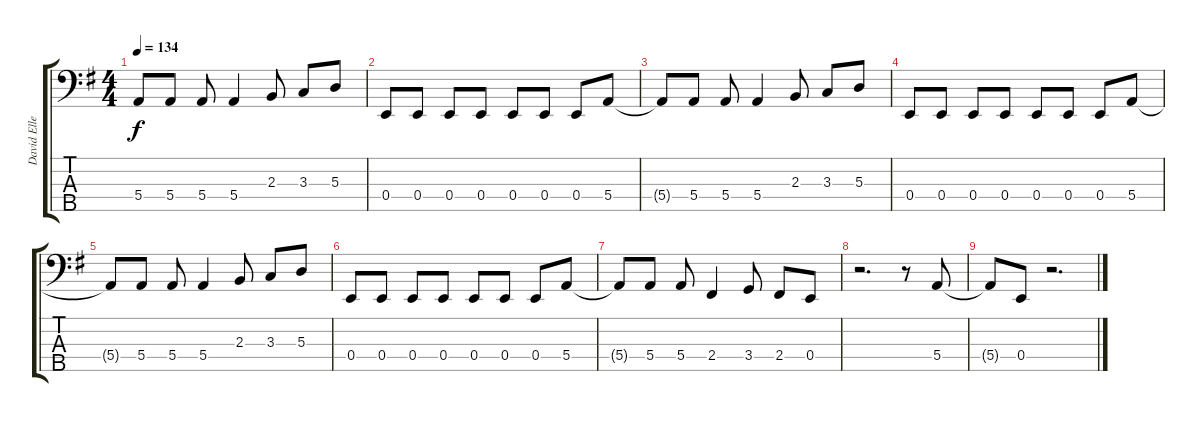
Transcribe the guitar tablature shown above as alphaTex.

\track ("David Ellefson" "David Elle") {instrument electricbasspick}
\staff {score tabs}
\tuning (G2 D2 A1 E1 B0) {hide}
\ts (4 4)
\tempo 134
\clef f4
\ks eminor
5.4{t}.8{dy f} 5.4.8 5.4.8 5.4.4 2.3.8 3.3.8 5.3.8 |
0.4.8 0.4.8 0.4.8 0.4.8 0.4.8 0.4.8 0.4.8 5.4.8 |
5.4{t}.8 5.4.8 5.4.8 5.4.4 2.3.8 3.3.8 5.3.8 |
0.4.8 0.4.8 0.4.8 0.4.8 0.4.8 0.4.8 0.4.8 5.4.8 |
5.4{t}.8 5.4.8 5.4.8 5.4.4 2.3.8 3.3.8 5.3.8 |
0.4.8 0.4.8 0.4.8 0.4.8 0.4.8 0.4.8 0.4.8 5.4.8 |
5.4{t}.8 5.4.8 5.4.8 2.4.4 3.4.8 2.4.8 0.4.8 |
r.2{d} r.8 5.4.8 |
5.4{t}.8 0.4.8 r.2{d}
